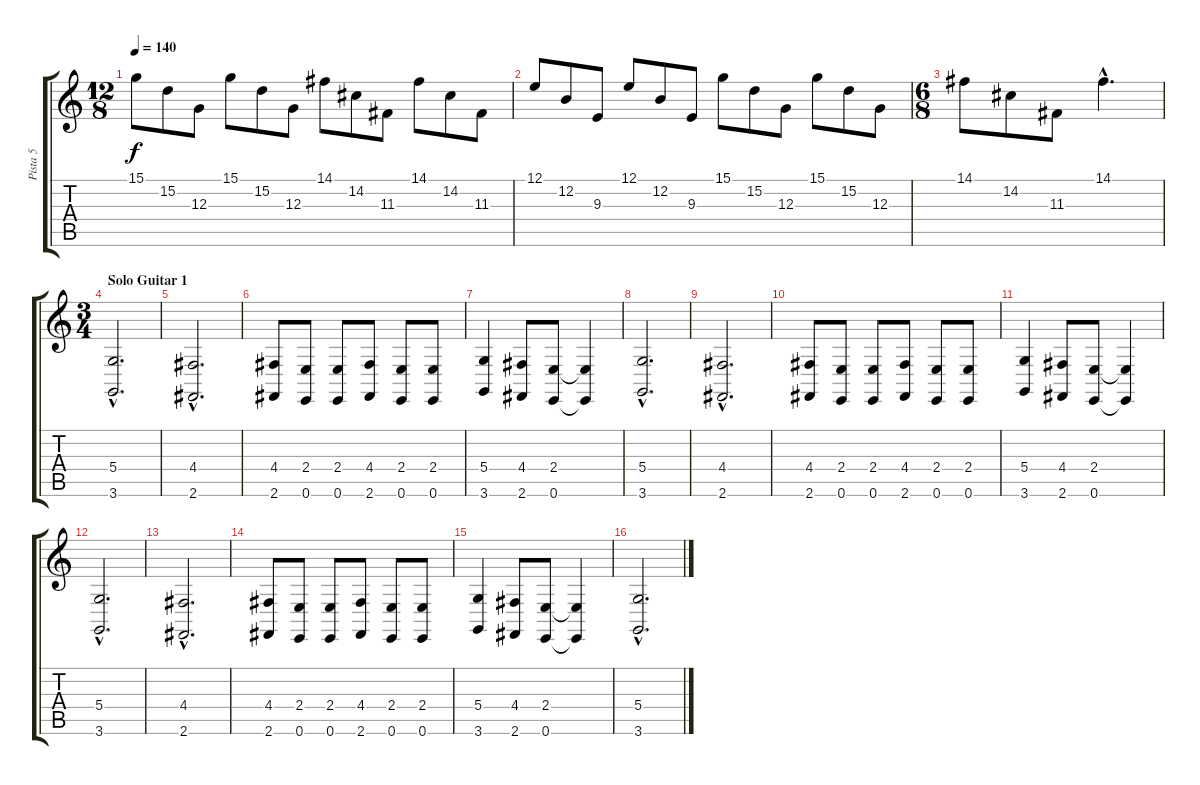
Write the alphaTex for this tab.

\track ("Pista 5" "Pista 5") {instrument stringensemble2}
\staff {score tabs}
\tuning (E4 B3 G3 D3 A2 E2) {hide}
\ts (12 8)
\tempo 140
\clef g2
\ks c
15.1.8{dy f} 15.2.8 12.3.8 15.1.8 15.2.8 12.3.8 14.1.8 14.2.8 11.3.8 14.1.8 14.2.8 11.3.8 |
12.1.8 12.2.8 9.3.8 12.1.8 12.2.8 9.3.8 15.1.8 15.2.8 12.3.8 15.1.8 15.2.8 12.3.8 |
\ts (6 8)
14.1.8 14.2.8 11.3.8 14.1{hac}.4{d} |
\ts (3 4)
\section ("" "Solo Guitar 1")
(5.4{hac} 3.6{hac}).2{d volume 14 balance 8 instrument stringensemble2} |
(4.4{hac} 2.6{hac}).2{d} |
(4.4 2.6).8 (2.4 0.6).8 (2.4 0.6).8 (4.4 2.6).8 (2.4 0.6).8 (2.4 0.6).8 |
(5.4 3.6).4 (4.4 2.6).8 (2.4 0.6).8 (2.4{t} 0.6{t}).4 |
(5.4{hac} 3.6{hac}).2{d} |
(4.4{hac} 2.6{hac}).2{d} |
(4.4 2.6).8 (2.4 0.6).8 (2.4 0.6).8 (4.4 2.6).8 (2.4 0.6).8 (2.4 0.6).8 |
(5.4 3.6).4 (4.4 2.6).8 (2.4 0.6).8 (2.4{t} 0.6{t}).4 |
(5.4{hac} 3.6{hac}).2{d} |
(4.4{hac} 2.6{hac}).2{d} |
(4.4 2.6).8 (2.4 0.6).8 (2.4 0.6).8 (4.4 2.6).8 (2.4 0.6).8 (2.4 0.6).8 |
(5.4 3.6).4 (4.4 2.6).8 (2.4 0.6).8 (2.4{t} 0.6{t}).4 |
(5.4{hac} 3.6{hac}).2{d}
